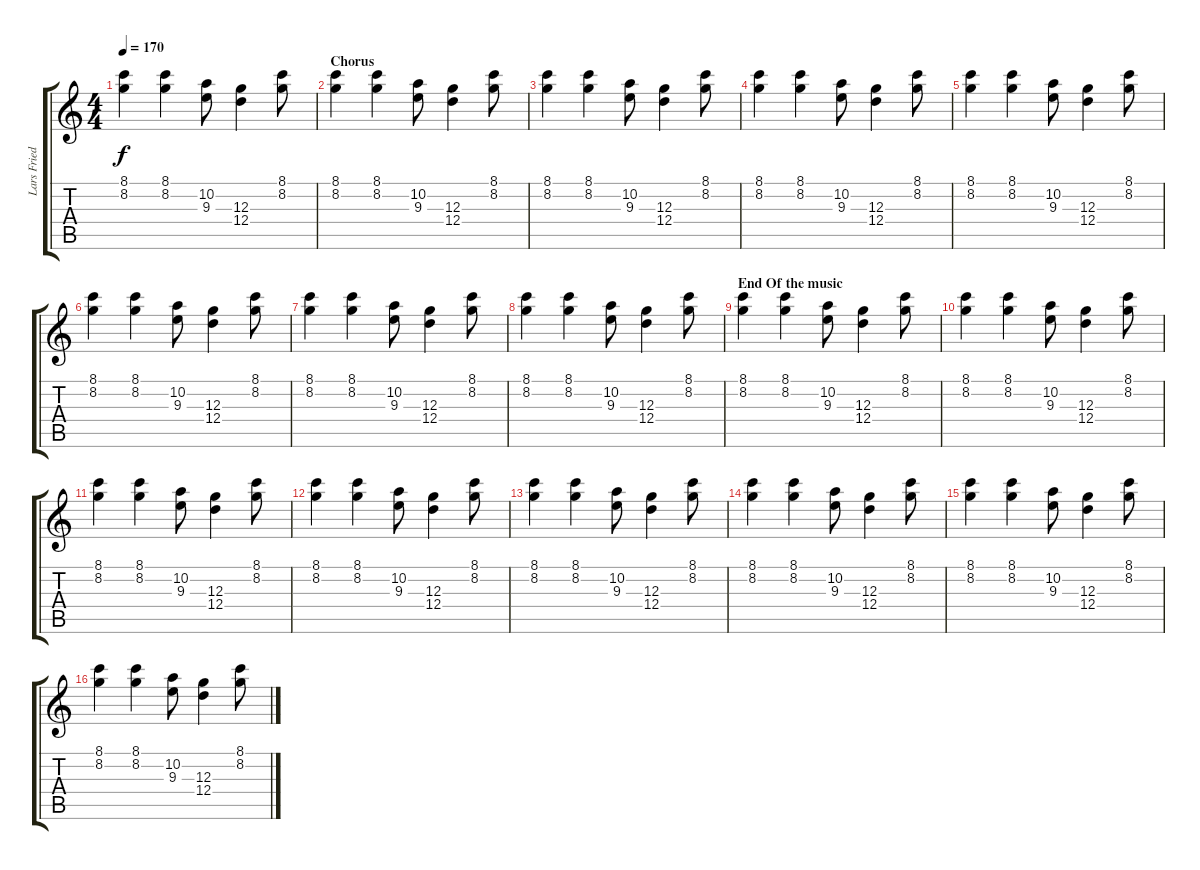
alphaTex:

\track ("Lars Friedricksen" "Lars Fried") {instrument overdrivenguitar}
\staff {score tabs}
\tuning (E4 B3 G3 D3 A2 E2) {hide}
\ts (4 4)
\tempo 170
\clef g2
\ks c
(8.1 8.2).4{dy f instrument overdrivenguitar} (8.1 8.2).4 (10.2 9.3).8 (12.3 12.4).4 (8.1 8.2).8 |
\section ("" "Chorus")
(8.1 8.2).4{instrument overdrivenguitar} (8.1 8.2).4 (10.2 9.3).8 (12.3 12.4).4 (8.1 8.2).8 |
(8.1 8.2).4{instrument overdrivenguitar} (8.1 8.2).4 (10.2 9.3).8 (12.3 12.4).4 (8.1 8.2).8 |
(8.1 8.2).4{instrument overdrivenguitar} (8.1 8.2).4 (10.2 9.3).8 (12.3 12.4).4 (8.1 8.2).8 |
(8.1 8.2).4{instrument overdrivenguitar} (8.1 8.2).4 (10.2 9.3).8 (12.3 12.4).4 (8.1 8.2).8 |
(8.1 8.2).4{instrument overdrivenguitar} (8.1 8.2).4 (10.2 9.3).8 (12.3 12.4).4 (8.1 8.2).8 |
(8.1 8.2).4{instrument overdrivenguitar} (8.1 8.2).4 (10.2 9.3).8 (12.3 12.4).4 (8.1 8.2).8 |
(8.1 8.2).4{instrument overdrivenguitar} (8.1 8.2).4 (10.2 9.3).8 (12.3 12.4).4 (8.1 8.2).8 |
\section ("" "End Of the music")
(8.1 8.2).4{instrument overdrivenguitar} (8.1 8.2).4 (10.2 9.3).8 (12.3 12.4).4 (8.1 8.2).8 |
(8.1 8.2).4{instrument overdrivenguitar} (8.1 8.2).4 (10.2 9.3).8 (12.3 12.4).4 (8.1 8.2).8 |
(8.1 8.2).4{instrument overdrivenguitar} (8.1 8.2).4 (10.2 9.3).8 (12.3 12.4).4 (8.1 8.2).8 |
(8.1 8.2).4{instrument overdrivenguitar} (8.1 8.2).4 (10.2 9.3).8 (12.3 12.4).4 (8.1 8.2).8 |
(8.1 8.2).4{instrument overdrivenguitar} (8.1 8.2).4 (10.2 9.3).8 (12.3 12.4).4 (8.1 8.2).8 |
(8.1 8.2).4{instrument overdrivenguitar} (8.1 8.2).4 (10.2 9.3).8 (12.3 12.4).4 (8.1 8.2).8 |
(8.1 8.2).4{instrument overdrivenguitar} (8.1 8.2).4 (10.2 9.3).8 (12.3 12.4).4 (8.1 8.2).8 |
(8.1 8.2).4{instrument overdrivenguitar} (8.1 8.2).4 (10.2 9.3).8 (12.3 12.4).4 (8.1 8.2).8
